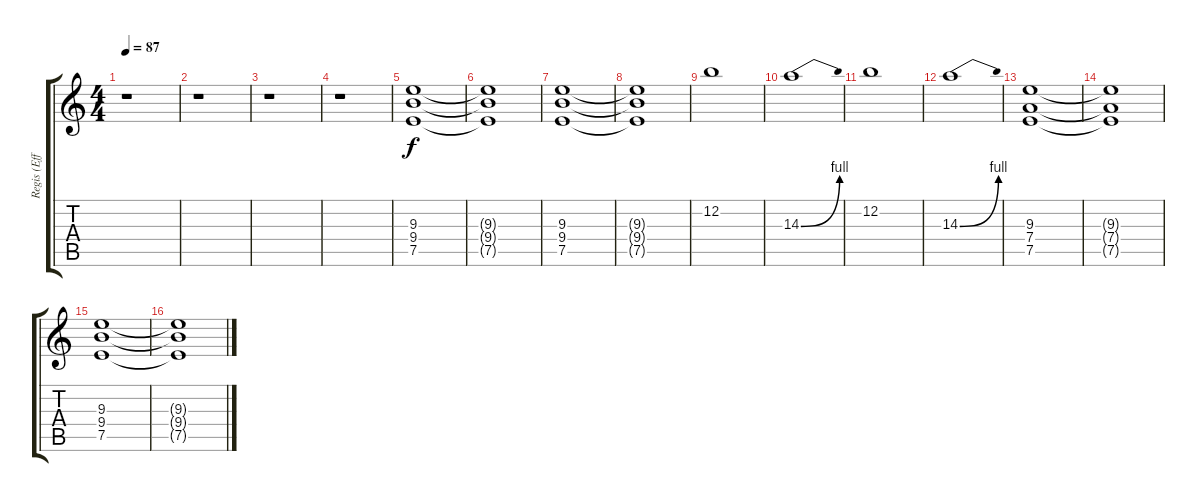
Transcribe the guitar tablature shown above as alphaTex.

\track ("Regis (Effet)" "Regis (Eff") {instrument overdrivenguitar}
\staff {score tabs}
\tuning (E4 B3 G3 D3 A2 E2) {hide}
\ts (4 4)
\tempo 87
\clef g2
\ks c
r.1{dy f instrument overdrivenguitar} |
r.1 |
r.1 |
r.1 |
(9.3 9.4 7.5).1 |
(9.3{t} 9.4{t} 7.5{t}).1 |
(9.3 9.4 7.5).1 |
(9.3{t} 9.4{t} 7.5{t}).1 |
12.2.1 |
14.3{be (bend 0 0 60 4)}.1 |
12.2.1 |
14.3{be (bend 0 0 60 4)}.1 |
(9.3 7.4 7.5).1 |
(9.3{t} 7.4{t} 7.5{t}).1 |
(9.3 9.4 7.5).1 |
(9.3{t} 9.4{t} 7.5{t}).1
